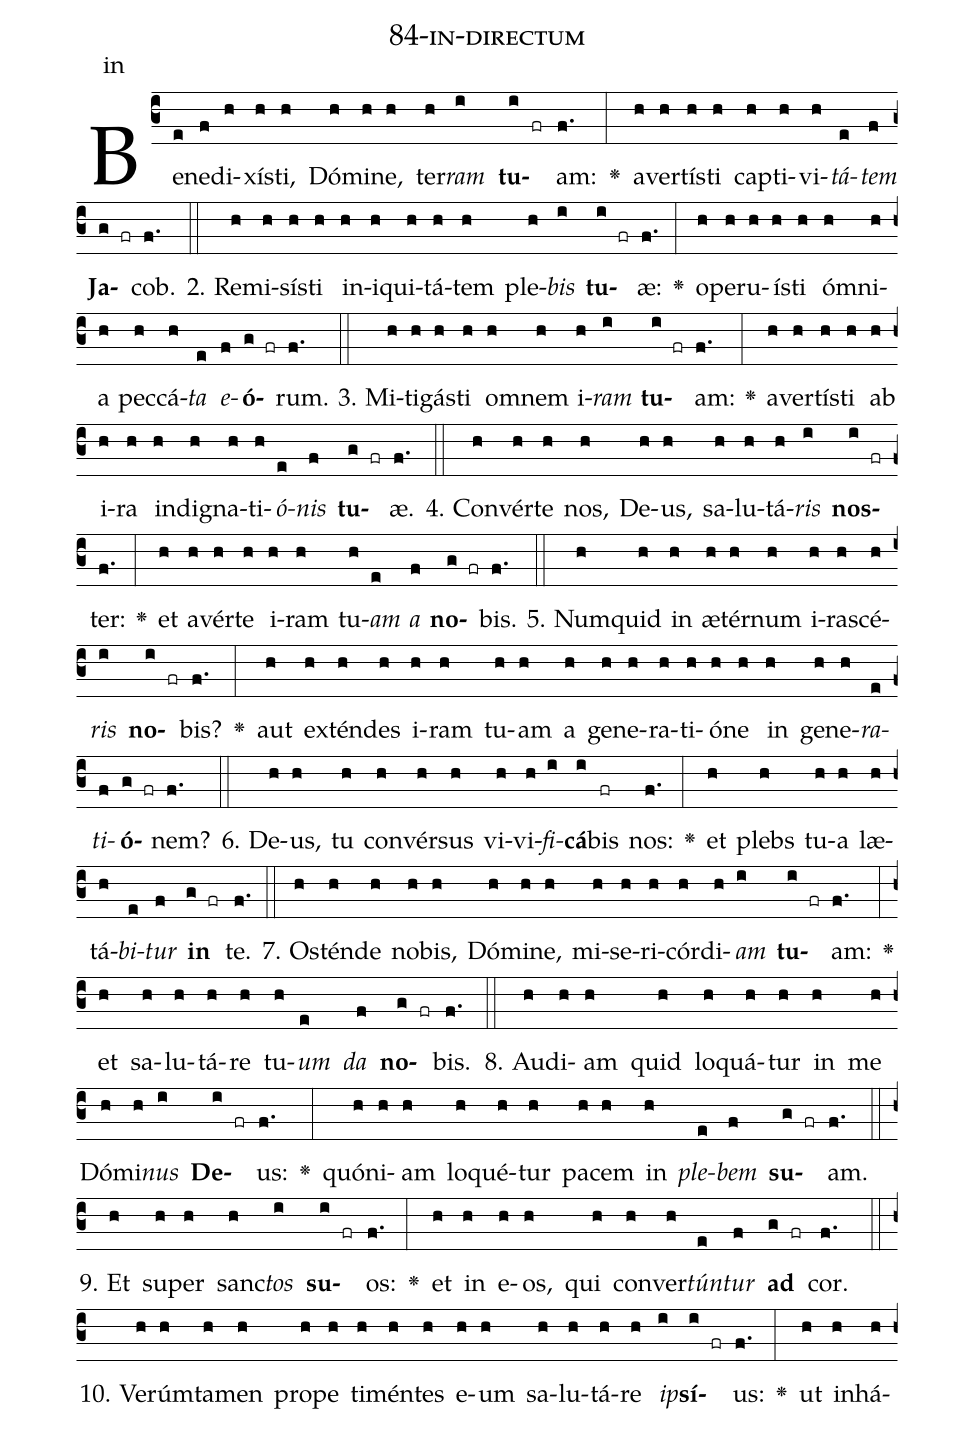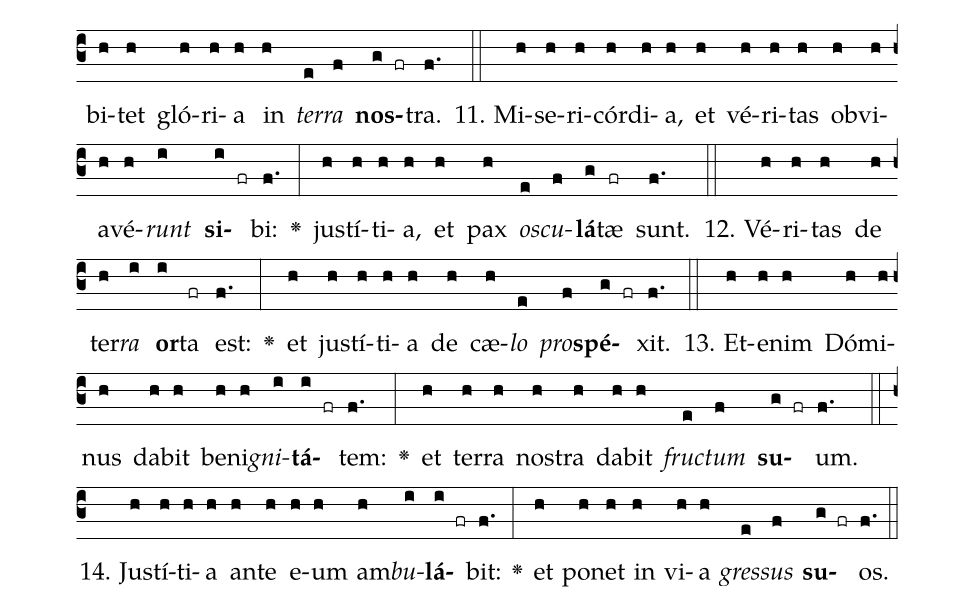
name: 84-in-directum;
annotation: in;
%%
(c3)Be(e)ne(f)di(h)xís(h)ti,(h) Dó(h)mi(h)ne,(h) ter(h)<i>ram</i>(i) <b>tu</b>(i fr)am:(f.) <v>\greheightstar</v>(:) a(h)ver(h)tís(h)ti(h) cap(h)ti(h)vi(h)<i>tá</i>(e)<i>tem</i>(f) <b>Ja</b>(g fr)cob.(f.) (::)
2. Re(h)mi(h)sís(h)ti(h) in(h)i(h)qui(h)tá(h)tem(h) ple(h)<i>bis</i>(i) <b>tu</b>(i fr)æ:(f.) <v>\greheightstar</v>(:) o(h)pe(h)ru(h)ís(h)ti(h) óm(h)ni(h)a(h) pec(h)cá(h)<i>ta</i>(e) <i>e</i>(f)<b>ó</b>(g fr)rum.(f.) (::)
3. Mi(h)ti(h)gás(h)ti(h) om(h)nem(h) i(h)<i>ram</i>(i) <b>tu</b>(i fr)am:(f.) <v>\greheightstar</v>(:) a(h)ver(h)tís(h)ti(h) ab(h) i(h)ra(h) in(h)di(h)gna(h)ti(h)<i>ó</i>(e)<i>nis</i>(f) <b>tu</b>(g fr)æ.(f.) (::)
4. Con(h)vér(h)te(h) nos,(h) De(h)us,(h) sa(h)lu(h)tá(h)<i>ris</i>(i) <b>nos</b>(i fr)ter:(f.) <v>\greheightstar</v>(:) et(h) a(h)vér(h)te(h) i(h)ram(h) tu(h)<i>am</i>(e) <i>a</i>(f) <b>no</b>(g fr)bis.(f.) (::)
5. Num(h)quid(h) in(h) æ(h)tér(h)num(h) i(h)ra(h)scé(h)<i>ris</i>(i) <b>no</b>(i fr)bis?(f.) <v>\greheightstar</v>(:) aut(h) ex(h)tén(h)des(h) i(h)ram(h) tu(h)am(h) a(h) ge(h)ne(h)ra(h)ti(h)ó(h)ne(h) in(h) ge(h)ne(h)<i>ra</i>(e)<i>ti</i>(f)<b>ó</b>(g fr)nem?(f.) (::)
6. De(h)us,(h) tu(h) con(h)vér(h)sus(h) vi(h)vi(h)<i>fi</i>(i)<b>cá</b>(i)bis(fr) nos:(f.) <v>\greheightstar</v>(:) et(h) plebs(h) tu(h)a(h) læ(h)tá(h)<i>bi</i>(e)<i>tur</i>(f) <b>in</b>(g fr) te.(f.) (::)
7. Os(h)tén(h)de(h) no(h)bis,(h) Dó(h)mi(h)ne,(h) mi(h)se(h)ri(h)cór(h)di(h)<i>am</i>(i) <b>tu</b>(i fr)am:(f.) <v>\greheightstar</v>(:) et(h) sa(h)lu(h)tá(h)re(h) tu(h)<i>um</i>(e) <i>da</i>(f) <b>no</b>(g fr)bis.(f.) (::)
8. Au(h)di(h)am(h) quid(h) lo(h)quá(h)tur(h) in(h) me(h) Dó(h)mi(h)<i>nus</i>(i) <b>De</b>(i fr)us:(f.) <v>\greheightstar</v>(:) quón(h)i(h)am(h) lo(h)qué(h)tur(h) pa(h)cem(h) in(h) <i>ple</i>(e)<i>bem</i>(f) <b>su</b>(g fr)am.(f.) (::)
9. Et(h) su(h)per(h) sanc(h)<i>tos</i>(i) <b>su</b>(i fr)os:(f.) <v>\greheightstar</v>(:) et(h) in(h) e(h)os,(h) qui(h) con(h)ver(h)<i>tún</i>(e)<i>tur</i>(f) <b>ad</b>(g fr) cor.(f.) (::)
10. Ve(h)rúm(h)ta(h)men(h) pro(h)pe(h) ti(h)mén(h)tes(h) e(h)um(h) sa(h)lu(h)tá(h)re(h) <i>ip</i>(i)<b>sí</b>(i fr)us:(f.) <v>\greheightstar</v>(:) ut(h) in(h)há(h)bi(h)tet(h) gló(h)ri(h)a(h) in(h) <i>ter</i>(e)<i>ra</i>(f) <b>nos</b>(g fr)tra.(f.) (::)
11. Mi(h)se(h)ri(h)cór(h)di(h)a,(h) et(h) vé(h)ri(h)tas(h) ob(h)vi(h)a(h)vé(h)<i>runt</i>(i) <b>si</b>(i fr)bi:(f.) <v>\greheightstar</v>(:) jus(h)tí(h)ti(h)a,(h) et(h) pax(h) <i>os</i>(e)<i>cu</i>(f)<b>lá</b>(g)tæ(fr) sunt.(f.) (::)
12. Vé(h)ri(h)tas(h) de(h) ter(h)<i>ra</i>(i) <b>or</b>(i)ta(fr) est:(f.) <v>\greheightstar</v>(:) et(h) jus(h)tí(h)ti(h)a(h) de(h) cæ(h)<i>lo</i>(e) <i>pro</i>(f)<b>spé</b>(g fr)xit.(f.) (::)
13. Et(h)e(h)nim(h) Dó(h)mi(h)nus(h) da(h)bit(h) be(h)ni(h)<i>gni</i>(i)<b>tá</b>(i fr)tem:(f.) <v>\greheightstar</v>(:) et(h) ter(h)ra(h) nos(h)tra(h) da(h)bit(h) <i>fruc</i>(e)<i>tum</i>(f) <b>su</b>(g fr)um.(f.) (::)
14. Jus(h)tí(h)ti(h)a(h) an(h)te(h) e(h)um(h) am(h)<i>bu</i>(i)<b>lá</b>(i fr)bit:(f.) <v>\greheightstar</v>(:) et(h) po(h)net(h) in(h) vi(h)a(h) <i>gres</i>(e)<i>sus</i>(f) <b>su</b>(g fr)os.(f.) (::)
